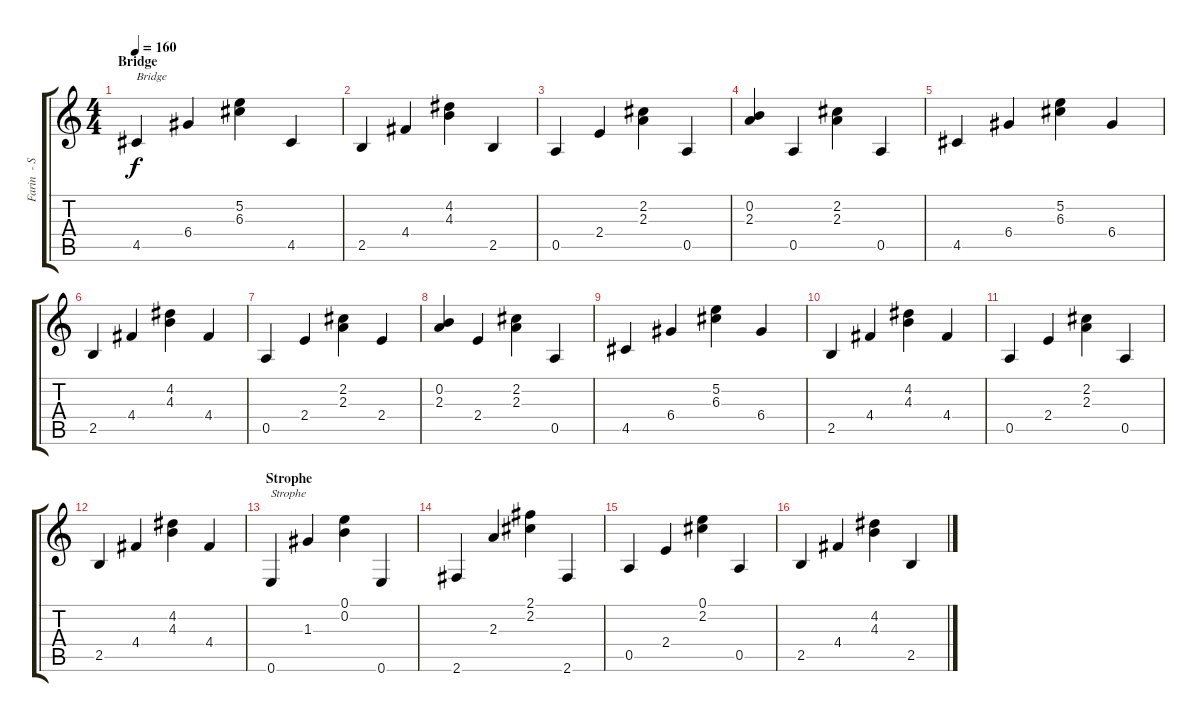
\track ("Farin  - Semiacoustic" "Farin  - S") {instrument acousticguitarsteel}
\staff {score tabs}
\tuning (E4 B3 G3 D3 A2 E2) {hide}
\ts (4 4)
\section ("" "Bridge")
\tempo 160
\clef g2
\ks c
4.5.4{txt "Bridge" dy f} 6.4.4 (5.2 6.3).4 4.5.4 |
2.5.4 4.4.4 (4.2 4.3).4 2.5.4 |
0.5.4 2.4.4 (2.2 2.3).4 0.5.4 |
(0.2 2.3).4 0.5.4 (2.2 2.3).4 0.5.4 |
4.5.4 6.4.4 (5.2 6.3).4 6.4.4 |
2.5.4 4.4.4 (4.2 4.3).4 4.4.4 |
0.5.4 2.4.4 (2.2 2.3).4 2.4.4 |
(0.2 2.3).4 2.4.4 (2.2 2.3).4 0.5.4 |
4.5.4 6.4.4 (5.2 6.3).4 6.4.4 |
2.5.4 4.4.4 (4.2 4.3).4 4.4.4 |
0.5.4 2.4.4 (2.2 2.3).4 0.5.4 |
2.5.4 4.4.4 (4.2 4.3).4 4.4.4 |
\section ("" "Strophe")
0.6.4{txt "Strophe"} 1.3.4 (0.1 0.2).4 0.6.4 |
2.6.4 2.3.4 (2.1 2.2).4 2.6.4 |
0.5.4 2.4.4 (0.1 2.2).4 0.5.4 |
2.5.4 4.4.4 (4.2 4.3).4 2.5.4
